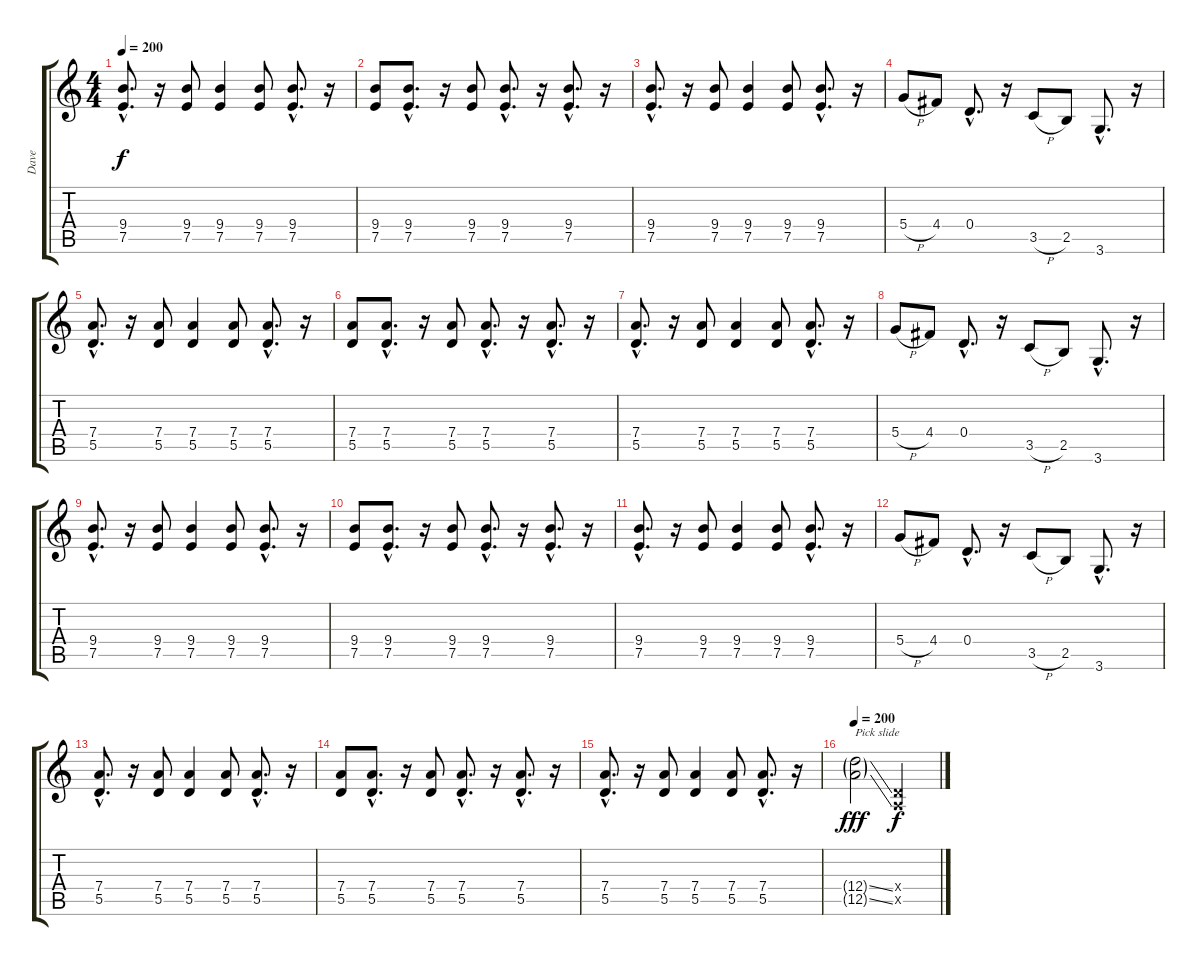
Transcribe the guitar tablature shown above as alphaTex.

\track ("Dave" "Dave") {instrument distortionguitar}
\staff {score tabs}
\tuning (E4 B3 G3 D3 A2 E2) {hide}
\ts (4 4)
\tempo 200
\clef g2
\ks c
(9.4{hac} 7.5{hac}).8{d dy f} r.16 (9.4 7.5).8 (9.4 7.5).4 (9.4 7.5).8 (9.4{hac} 7.5{hac}).8{d} r.16 |
(9.4 7.5).8 (9.4{hac} 7.5{hac}).8{d} r.16 (9.4 7.5).8 (9.4{hac} 7.5{hac}).8{d} r.16 (9.4{hac} 7.5{hac}).8{d} r.16 |
(9.4{hac} 7.5{hac}).8{d} r.16 (9.4 7.5).8 (9.4 7.5).4 (9.4 7.5).8 (9.4{hac} 7.5{hac}).8{d} r.16 |
5.4{h}.8 4.4.8 0.4{hac}.8{d} r.16 3.5{h}.8 2.5.8 3.6{hac}.8{d} r.16 |
(7.4{hac} 5.5{hac}).8{d} r.16 (7.4 5.5).8 (7.4 5.5).4 (7.4 5.5).8 (7.4{hac} 5.5{hac}).8{d} r.16 |
(7.4 5.5).8 (7.4{hac} 5.5{hac}).8{d} r.16 (7.4 5.5).8 (7.4{hac} 5.5{hac}).8{d} r.16 (7.4{hac} 5.5{hac}).8{d} r.16 |
(7.4{hac} 5.5{hac}).8{d} r.16 (7.4 5.5).8 (7.4 5.5).4 (7.4 5.5).8 (7.4{hac} 5.5{hac}).8{d} r.16 |
5.4{h}.8 4.4.8 0.4{hac}.8{d} r.16 3.5{h}.8 2.5.8 3.6{hac}.8{d} r.16 |
(9.4{hac} 7.5{hac}).8{d} r.16 (9.4 7.5).8 (9.4 7.5).4 (9.4 7.5).8 (9.4{hac} 7.5{hac}).8{d} r.16 |
(9.4 7.5).8 (9.4{hac} 7.5{hac}).8{d} r.16 (9.4 7.5).8 (9.4{hac} 7.5{hac}).8{d} r.16 (9.4{hac} 7.5{hac}).8{d} r.16 |
(9.4{hac} 7.5{hac}).8{d} r.16 (9.4 7.5).8 (9.4 7.5).4 (9.4 7.5).8 (9.4{hac} 7.5{hac}).8{d} r.16 |
5.4{h}.8 4.4.8 0.4{hac}.8{d} r.16 3.5{h}.8 2.5.8 3.6{hac}.8{d} r.16 |
(7.4{hac} 5.5{hac}).8{d} r.16 (7.4 5.5).8 (7.4 5.5).4 (7.4 5.5).8 (7.4{hac} 5.5{hac}).8{d} r.16 |
(7.4 5.5).8 (7.4{hac} 5.5{hac}).8{d} r.16 (7.4 5.5).8 (7.4{hac} 5.5{hac}).8{d} r.16 (7.4{hac} 5.5{hac}).8{d} r.16 |
(7.4{hac} 5.5{hac}).8{d} r.16 (7.4 5.5).8 (7.4 5.5).4 (7.4 5.5).8 (7.4{hac} 5.5{hac}).8{d} r.16 |
\tempo 200
(12.4{ss g} 12.5{ss g}).2{txt "Pick slide" dy fff volume 16 balance 8 instrument guitarharmonics} (0.4{x} 0.5{x}).2{dy f}
